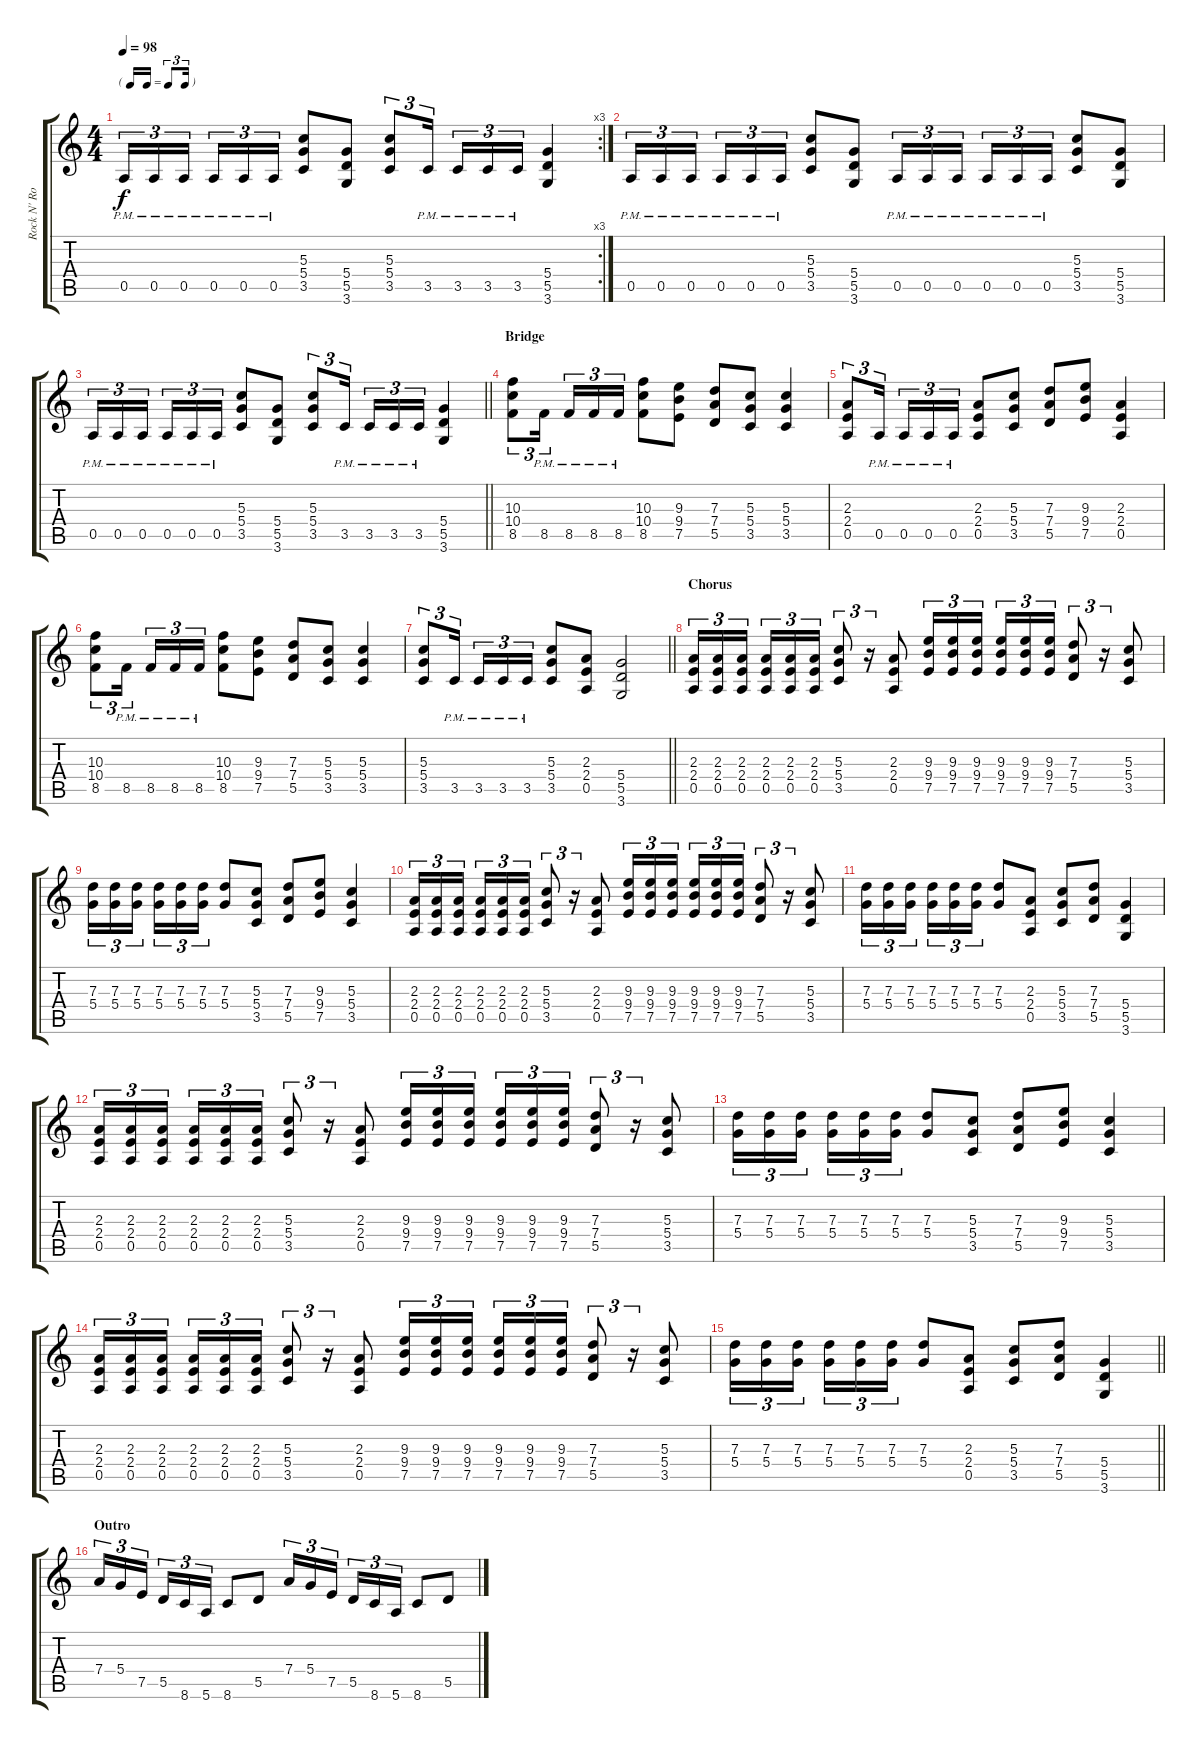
\track ("Rock N' Rolf" "Rock N' Ro") {instrument distortionguitar}
\staff {score tabs}
\tuning (E4 B3 G3 D3 A2 E2) {hide}
\rc 3
\ts (4 4)
\tf triplet16th
\tempo 98
\clef g2
\ks c
0.5{pm}.16{tu (3 2) dy f} 0.5{pm}.16{tu (3 2)} 0.5{pm}.16{tu (3 2) beam splitsecondary} 0.5{pm}.16{tu (3 2)} 0.5{pm}.16{tu (3 2)} 0.5{pm}.16{tu (3 2)} (5.3 5.4 3.5).8 (5.4 5.5 3.6).8 (5.3 5.4 3.5).8{tu (3 2)} 3.5{pm}.16{tu (3 2) beam splitsecondary} 3.5{pm}.16{tu (3 2)} 3.5{pm}.16{tu (3 2)} 3.5{pm}.16{tu (3 2)} (5.4 5.5 3.6).4 |
0.5{pm}.16{tu (3 2)} 0.5{pm}.16{tu (3 2)} 0.5{pm}.16{tu (3 2) beam splitsecondary} 0.5{pm}.16{tu (3 2)} 0.5{pm}.16{tu (3 2)} 0.5{pm}.16{tu (3 2)} (5.3 5.4 3.5).8 (5.4 5.5 3.6).8 0.5{pm}.16{tu (3 2)} 0.5{pm}.16{tu (3 2)} 0.5{pm}.16{tu (3 2) beam splitsecondary} 0.5{pm}.16{tu (3 2)} 0.5{pm}.16{tu (3 2)} 0.5{pm}.16{tu (3 2)} (5.3 5.4 3.5).8 (5.4 5.5 3.6).8 |
\barLineRight lightlight
0.5{pm}.16{tu (3 2)} 0.5{pm}.16{tu (3 2)} 0.5{pm}.16{tu (3 2) beam splitsecondary} 0.5{pm}.16{tu (3 2)} 0.5{pm}.16{tu (3 2)} 0.5{pm}.16{tu (3 2)} (5.3 5.4 3.5).8 (5.4 5.5 3.6).8 (5.3 5.4 3.5).8{tu (3 2)} 3.5{pm}.16{tu (3 2) beam splitsecondary} 3.5{pm}.16{tu (3 2)} 3.5{pm}.16{tu (3 2)} 3.5{pm}.16{tu (3 2)} (5.4 5.5 3.6).4 |
\section ("" "Bridge")
(10.3 10.4 8.5).8{tu (3 2)} 8.5{pm}.16{tu (3 2) beam splitsecondary} 8.5{pm}.16{tu (3 2)} 8.5{pm}.16{tu (3 2)} 8.5{pm}.16{tu (3 2)} (10.3 10.4 8.5).8 (9.3 9.4 7.5).8 (7.3 7.4 5.5).8 (5.3 5.4 3.5).8 (5.3 5.4 3.5).4 |
(2.3 2.4 0.5).8{tu (3 2)} 0.5{pm}.16{tu (3 2) beam splitsecondary} 0.5{pm}.16{tu (3 2)} 0.5{pm}.16{tu (3 2)} 0.5{pm}.16{tu (3 2)} (2.3 2.4 0.5).8 (5.3 5.4 3.5).8 (7.3 7.4 5.5).8 (9.3 9.4 7.5).8 (2.3 2.4 0.5).4 |
(10.3 10.4 8.5).8{tu (3 2)} 8.5{pm}.16{tu (3 2) beam splitsecondary} 8.5{pm}.16{tu (3 2)} 8.5{pm}.16{tu (3 2)} 8.5{pm}.16{tu (3 2)} (10.3 10.4 8.5).8 (9.3 9.4 7.5).8 (7.3 7.4 5.5).8 (5.3 5.4 3.5).8 (5.3 5.4 3.5).4 |
\barLineRight lightlight
(5.3 5.4 3.5).8{tu (3 2)} 3.5{pm}.16{tu (3 2) beam splitsecondary} 3.5{pm}.16{tu (3 2)} 3.5{pm}.16{tu (3 2)} 3.5{pm}.16{tu (3 2)} (5.3 5.4 3.5).8 (2.3 2.4 0.5).8 (5.4 5.5 3.6).2 |
\section ("" "Chorus")
(2.3 2.4 0.5).16{tu (3 2)} (2.3 2.4 0.5).16{tu (3 2)} (2.3 2.4 0.5).16{tu (3 2) beam splitsecondary} (2.3 2.4 0.5).16{tu (3 2)} (2.3 2.4 0.5).16{tu (3 2)} (2.3 2.4 0.5).16{tu (3 2)} (5.3 5.4 3.5).8{tu (3 2)} r.16{tu (3 2)} (2.3 2.4 0.5).8 (9.3 9.4 7.5).16{tu (3 2)} (9.3 9.4 7.5).16{tu (3 2)} (9.3 9.4 7.5).16{tu (3 2) beam splitsecondary} (9.3 9.4 7.5).16{tu (3 2)} (9.3 9.4 7.5).16{tu (3 2)} (9.3 9.4 7.5).16{tu (3 2)} (7.3 7.4 5.5).8{tu (3 2)} r.16{tu (3 2)} (5.3 5.4 3.5).8 |
(7.3 5.4).16{tu (3 2)} (7.3 5.4).16{tu (3 2)} (7.3 5.4).16{tu (3 2) beam splitsecondary} (7.3 5.4).16{tu (3 2)} (7.3 5.4).16{tu (3 2)} (7.3 5.4).16{tu (3 2)} (7.3 5.4).8 (5.3 5.4 3.5).8 (7.3 7.4 5.5).8 (9.3 9.4 7.5).8 (5.3 5.4 3.5).4 |
(2.3 2.4 0.5).16{tu (3 2)} (2.3 2.4 0.5).16{tu (3 2)} (2.3 2.4 0.5).16{tu (3 2) beam splitsecondary} (2.3 2.4 0.5).16{tu (3 2)} (2.3 2.4 0.5).16{tu (3 2)} (2.3 2.4 0.5).16{tu (3 2)} (5.3 5.4 3.5).8{tu (3 2)} r.16{tu (3 2)} (2.3 2.4 0.5).8 (9.3 9.4 7.5).16{tu (3 2)} (9.3 9.4 7.5).16{tu (3 2)} (9.3 9.4 7.5).16{tu (3 2) beam splitsecondary} (9.3 9.4 7.5).16{tu (3 2)} (9.3 9.4 7.5).16{tu (3 2)} (9.3 9.4 7.5).16{tu (3 2)} (7.3 7.4 5.5).8{tu (3 2)} r.16{tu (3 2)} (5.3 5.4 3.5).8 |
(7.3 5.4).16{tu (3 2)} (7.3 5.4).16{tu (3 2)} (7.3 5.4).16{tu (3 2) beam splitsecondary} (7.3 5.4).16{tu (3 2)} (7.3 5.4).16{tu (3 2)} (7.3 5.4).16{tu (3 2)} (7.3 5.4).8 (2.3 2.4 0.5).8 (5.3 5.4 3.5).8 (7.3 7.4 5.5).8 (5.4 5.5 3.6).4 |
(2.3 2.4 0.5).16{tu (3 2)} (2.3 2.4 0.5).16{tu (3 2)} (2.3 2.4 0.5).16{tu (3 2) beam splitsecondary} (2.3 2.4 0.5).16{tu (3 2)} (2.3 2.4 0.5).16{tu (3 2)} (2.3 2.4 0.5).16{tu (3 2)} (5.3 5.4 3.5).8{tu (3 2)} r.16{tu (3 2)} (2.3 2.4 0.5).8 (9.3 9.4 7.5).16{tu (3 2)} (9.3 9.4 7.5).16{tu (3 2)} (9.3 9.4 7.5).16{tu (3 2) beam splitsecondary} (9.3 9.4 7.5).16{tu (3 2)} (9.3 9.4 7.5).16{tu (3 2)} (9.3 9.4 7.5).16{tu (3 2)} (7.3 7.4 5.5).8{tu (3 2)} r.16{tu (3 2)} (5.3 5.4 3.5).8 |
(7.3 5.4).16{tu (3 2)} (7.3 5.4).16{tu (3 2)} (7.3 5.4).16{tu (3 2) beam splitsecondary} (7.3 5.4).16{tu (3 2)} (7.3 5.4).16{tu (3 2)} (7.3 5.4).16{tu (3 2)} (7.3 5.4).8 (5.3 5.4 3.5).8 (7.3 7.4 5.5).8 (9.3 9.4 7.5).8 (5.3 5.4 3.5).4 |
(2.3 2.4 0.5).16{tu (3 2)} (2.3 2.4 0.5).16{tu (3 2)} (2.3 2.4 0.5).16{tu (3 2) beam splitsecondary} (2.3 2.4 0.5).16{tu (3 2)} (2.3 2.4 0.5).16{tu (3 2)} (2.3 2.4 0.5).16{tu (3 2)} (5.3 5.4 3.5).8{tu (3 2)} r.16{tu (3 2)} (2.3 2.4 0.5).8 (9.3 9.4 7.5).16{tu (3 2)} (9.3 9.4 7.5).16{tu (3 2)} (9.3 9.4 7.5).16{tu (3 2) beam splitsecondary} (9.3 9.4 7.5).16{tu (3 2)} (9.3 9.4 7.5).16{tu (3 2)} (9.3 9.4 7.5).16{tu (3 2)} (7.3 7.4 5.5).8{tu (3 2)} r.16{tu (3 2)} (5.3 5.4 3.5).8 |
\barLineRight lightlight
(7.3 5.4).16{tu (3 2)} (7.3 5.4).16{tu (3 2)} (7.3 5.4).16{tu (3 2) beam splitsecondary} (7.3 5.4).16{tu (3 2)} (7.3 5.4).16{tu (3 2)} (7.3 5.4).16{tu (3 2)} (7.3 5.4).8 (2.3 2.4 0.5).8 (5.3 5.4 3.5).8 (7.3 7.4 5.5).8 (5.4 5.5 3.6).4 |
\section ("" "Outro")
7.4.16{tu (3 2)} 5.4.16{tu (3 2)} 7.5.16{tu (3 2) beam splitsecondary} 5.5.16{tu (3 2)} 8.6.16{tu (3 2)} 5.6.16{tu (3 2)} 8.6.8 5.5.8 7.4.16{tu (3 2)} 5.4.16{tu (3 2)} 7.5.16{tu (3 2) beam splitsecondary} 5.5.16{tu (3 2)} 8.6.16{tu (3 2)} 5.6.16{tu (3 2)} 8.6.8 5.5.8
